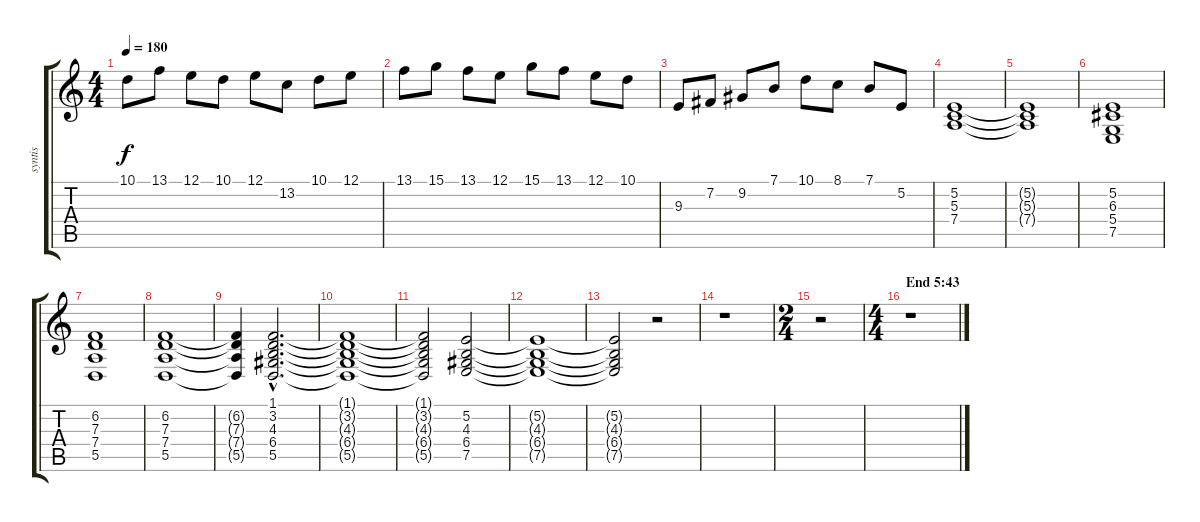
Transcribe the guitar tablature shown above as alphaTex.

\track ("syntis" "syntis") {instrument harpsichord}
\staff {score tabs}
\tuning (E4 B3 G3 D3 A2 E2) {hide}
\ts (4 4)
\tempo 180
\clef g2
\ks c
10.1.8{dy f} 13.1.8 12.1.8 10.1.8 12.1.8 13.2.8 10.1.8 12.1.8 |
13.1.8 15.1.8 13.1.8 12.1.8 15.1.8 13.1.8 12.1.8 10.1.8 |
9.3.8 7.2.8 9.2.8 7.1.8 10.1.8 8.1.8 7.1.8 5.2.8 |
(5.2 5.3 7.4).1{volume 10 instrument choiraahs} |
(5.2{t} 5.3{t} 7.4{t}).1 |
(5.2 6.3 5.4 7.5).1 |
(6.2 7.3 7.4 5.5).1 |
(6.2 7.3 7.4 5.5).1 |
(6.2{t} 7.3{t} 7.4{t} 5.5{t}).4 (1.1{hac} 3.2{hac} 4.3{hac} 6.4{hac} 5.5{hac}).2{d} |
(1.1{t} 3.2{t} 4.3{t} 6.4{t} 5.5{t}).1 |
(1.1{t} 3.2{t} 4.3{t} 6.4{t} 5.5{t}).2 (5.2 4.3 6.4 7.5).2 |
(5.2{t} 4.3{t} 6.4{t} 7.5{t}).1 |
(5.2{t} 4.3{t} 6.4{t} 7.5{t}).2 r.2 |
r.1 |
\ts (2 4)
r.2 |
\ts (4 4)
\section ("" "End 5:43")
r.1
